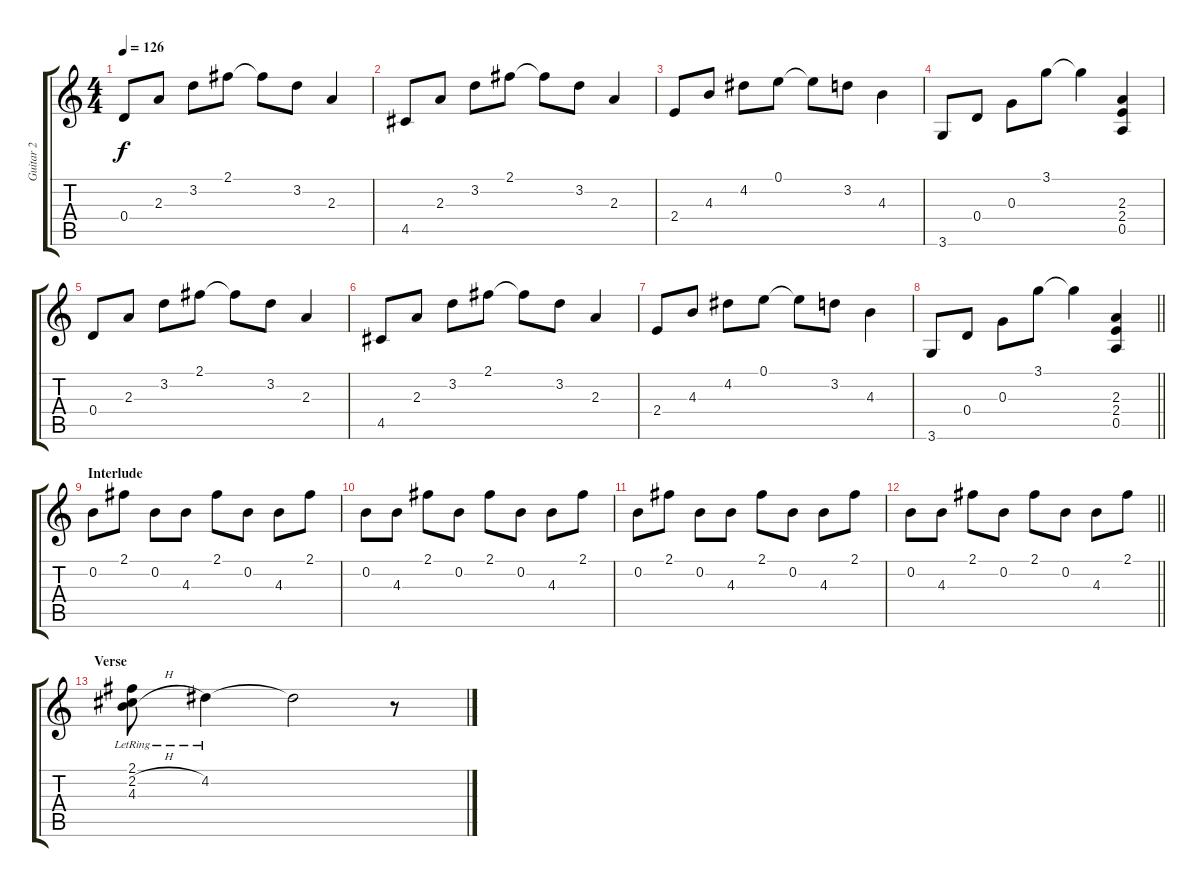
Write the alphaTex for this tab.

\track ("Guitar 2" "Guitar 2") {instrument electricguitarclean}
\staff {score tabs}
\tuning (E4 B3 G3 D3 A2 E2) {hide}
\ts (4 4)
\tempo 126
\clef g2
\ks c
0.4.8{dy f} 2.3.8 3.2.8 2.1.8 2.1{t}.8 3.2.8 2.3.4 |
4.5.8 2.3.8 3.2.8 2.1.8 2.1{t}.8 3.2.8 2.3.4 |
2.4.8 4.3.8 4.2.8 0.1.8 0.1{t}.8 3.2.8 4.3.4 |
3.6.8 0.4.8 0.3.8 3.1.8 3.1{t}.4 (2.3 2.4 0.5).4 |
0.4.8 2.3.8 3.2.8 2.1.8 2.1{t}.8 3.2.8 2.3.4 |
4.5.8 2.3.8 3.2.8 2.1.8 2.1{t}.8 3.2.8 2.3.4 |
2.4.8 4.3.8 4.2.8 0.1.8 0.1{t}.8 3.2.8 4.3.4 |
\barLineRight lightlight
3.6.8 0.4.8 0.3.8 3.1.8 3.1{t}.4 (2.3 2.4 0.5).4 |
\section ("" "Interlude")
0.2.8 2.1.8 0.2.8 4.3.8 2.1.8 0.2.8 4.3.8 2.1.8 |
0.2.8 4.3.8 2.1.8 0.2.8 2.1.8 0.2.8 4.3.8 2.1.8 |
0.2.8 2.1.8 0.2.8 4.3.8 2.1.8 0.2.8 4.3.8 2.1.8 |
\barLineRight lightlight
0.2.8 4.3.8 2.1.8 0.2.8 2.1.8 0.2.8 4.3.8 2.1.8 |
\section ("" "Verse")
(2.1{lr} 2.2{h lr} 4.3{lr}).8 4.2{lr}.4 4.2{t}.2 r.8
